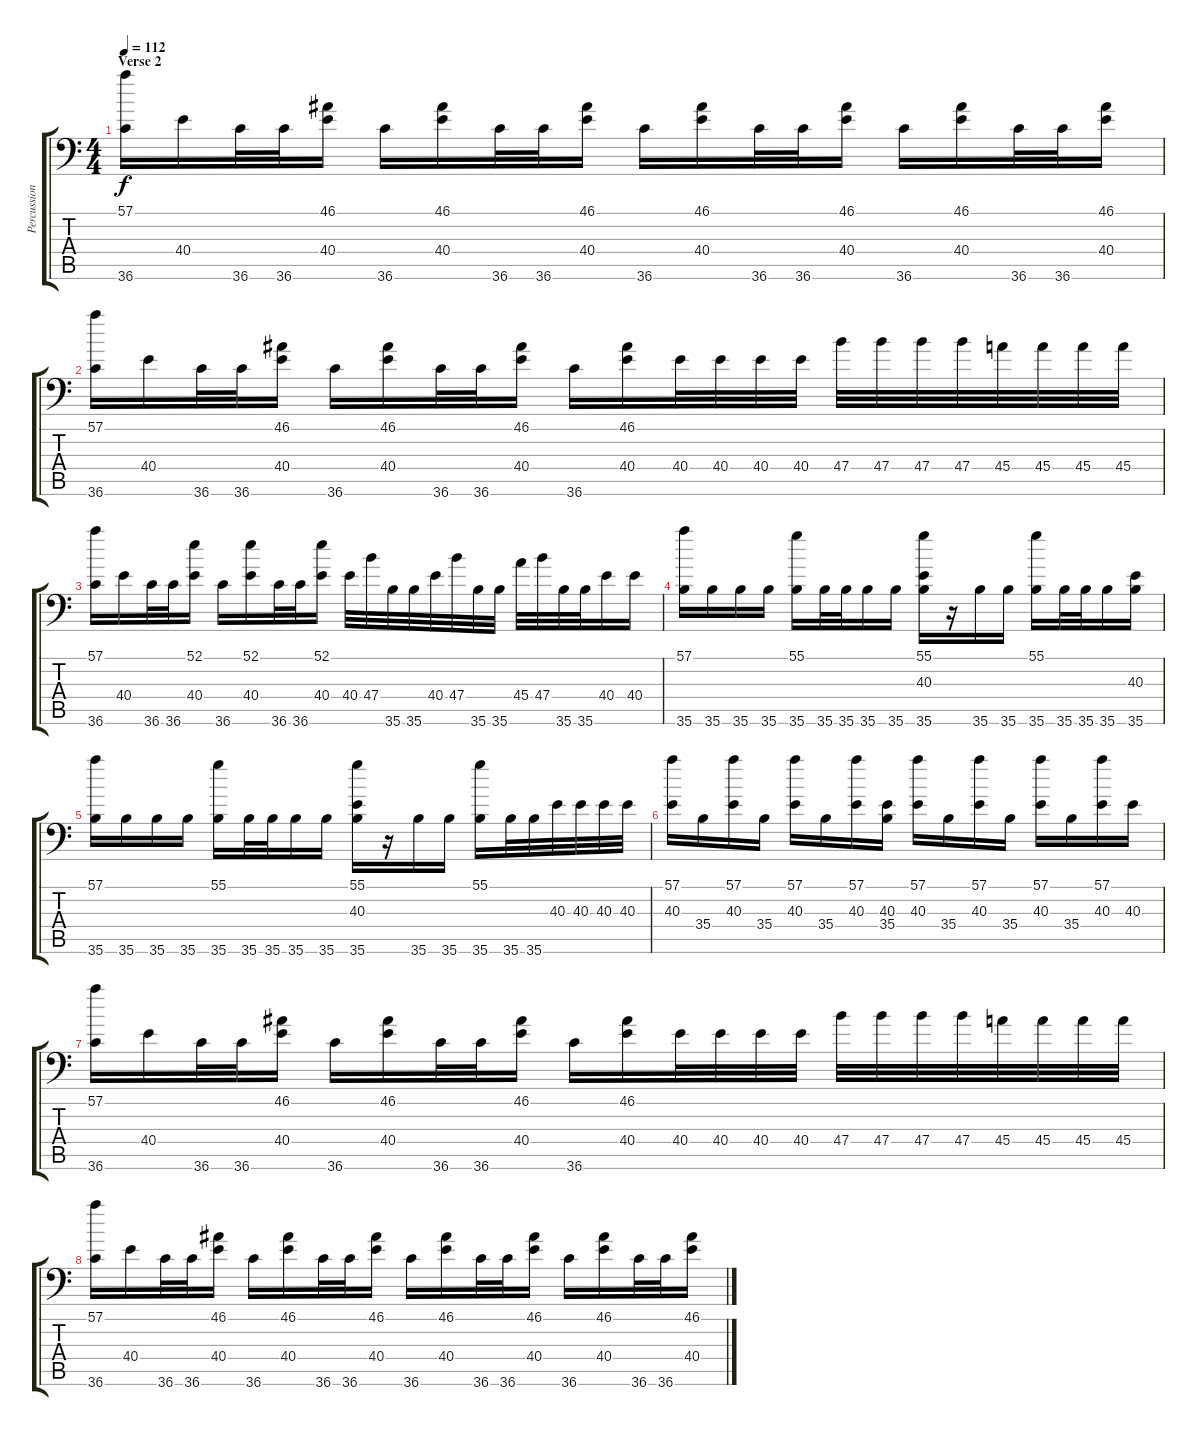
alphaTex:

\track ("Percussion" "Percussion") {instrument acousticgrandpiano}
\staff {score tabs}
\tuning (C-1 C-1 C-1 C-1 C-1 C-1) {hide}
\ts (4 4)
\section ("" "Verse 2")
\tempo 112
\clef f4
\ks c
(57.1 36.6).16{dy f} 40.4.16 36.6.32 36.6.32 (46.1 40.4).16 36.6.16 (46.1 40.4).16 36.6.32 36.6.32 (46.1 40.4).16 36.6.16 (46.1 40.4).16 36.6.32 36.6.32 (46.1 40.4).16 36.6.16 (46.1 40.4).16 36.6.32 36.6.32 (46.1 40.4).16 |
(57.1 36.6).16 40.4.16 36.6.32 36.6.32 (46.1 40.4).16 36.6.16 (46.1 40.4).16 36.6.32 36.6.32 (46.1 40.4).16 36.6.16 (46.1 40.4).16 40.4.32 40.4.32 40.4.32 40.4.32 47.4.32 47.4.32 47.4.32 47.4.32 45.4.32 45.4.32 45.4.32 45.4.32 |
(57.1 36.6).16 40.4.16 36.6.32 36.6.32 (52.1 40.4).16 36.6.16 (52.1 40.4).16 36.6.32 36.6.32 (52.1 40.4).16 40.4.32 47.4.32 35.6.32 35.6.32 40.4.32 47.4.32 35.6.32 35.6.32 45.4.32 47.4.32 35.6.32 35.6.32 40.4.16 40.4.16 |
(57.1 35.6).16 35.6.16 35.6.16 35.6.16 (55.1 35.6).16 35.6.32 35.6.32 35.6.16 35.6.16 (55.1 40.3 35.6).16 r.16 35.6.16 35.6.16 (55.1 35.6).16 35.6.32 35.6.32 35.6.16 (40.3 35.6).16 |
(57.1 35.6).16 35.6.16 35.6.16 35.6.16 (55.1 35.6).16 35.6.32 35.6.32 35.6.16 35.6.16 (55.1 40.3 35.6).16 r.16 35.6.16 35.6.16 (55.1 35.6).16 35.6.32 35.6.32 40.3.32 40.3.32 40.3.32 40.3.32 |
(57.1 40.3).16 35.4.16 (57.1 40.3).16 35.4.16 (57.1 40.3).16 35.4.16 (57.1 40.3).16 (40.3 35.4).16 (57.1 40.3).16 35.4.16 (57.1 40.3).16 35.4.16 (57.1 40.3).16 35.4.16 (57.1 40.3).16 40.3.16 |
(57.1 36.6).16 40.4.16 36.6.32 36.6.32 (46.1 40.4).16 36.6.16 (46.1 40.4).16 36.6.32 36.6.32 (46.1 40.4).16 36.6.16 (46.1 40.4).16 40.4.32 40.4.32 40.4.32 40.4.32 47.4.32 47.4.32 47.4.32 47.4.32 45.4.32 45.4.32 45.4.32 45.4.32 |
(57.1 36.6).16 40.4.16 36.6.32 36.6.32 (46.1 40.4).16 36.6.16 (46.1 40.4).16 36.6.32 36.6.32 (46.1 40.4).16 36.6.16 (46.1 40.4).16 36.6.32 36.6.32 (46.1 40.4).16 36.6.16 (46.1 40.4).16 36.6.32 36.6.32 (46.1 40.4).16
